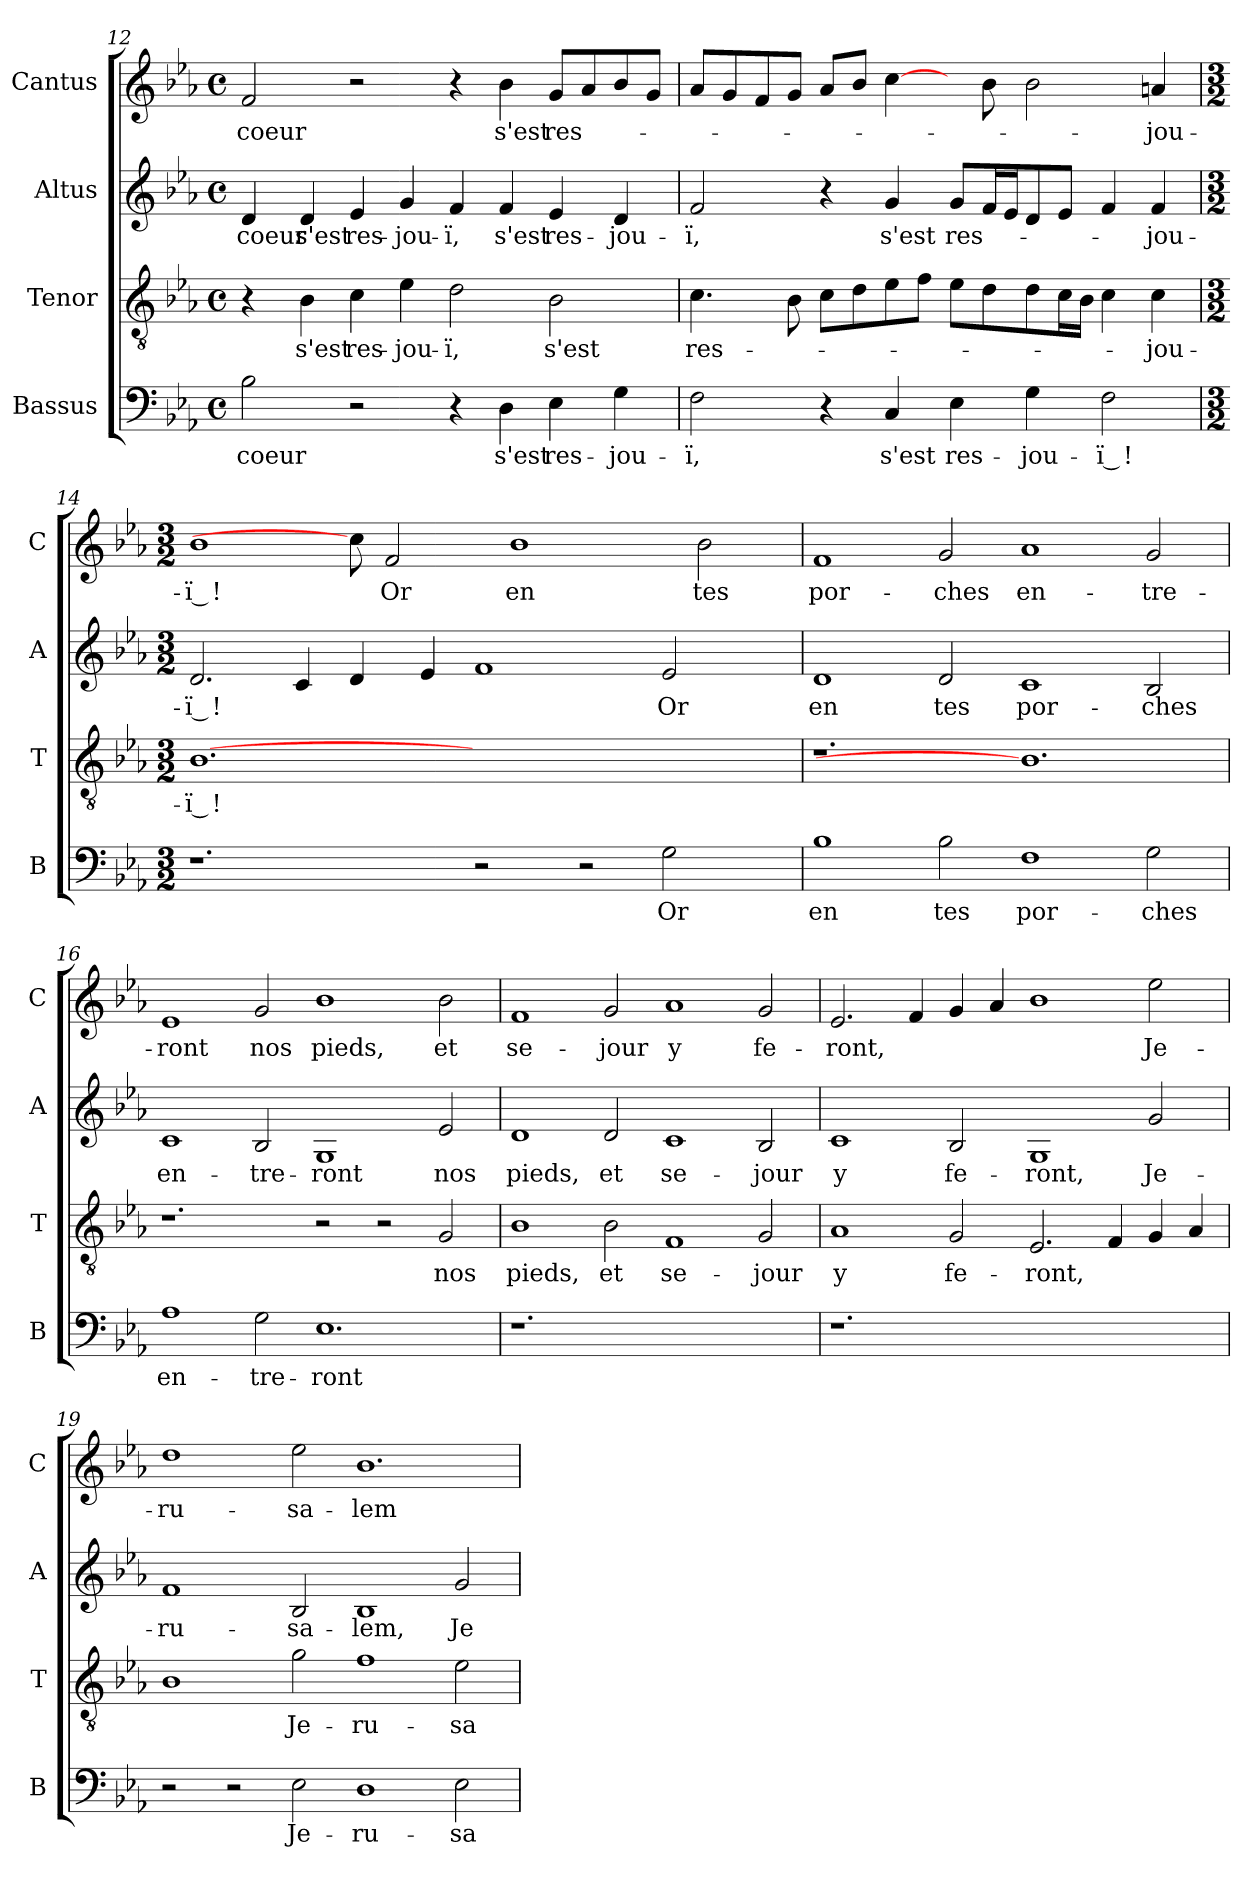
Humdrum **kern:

**kern	**text	**kern	**text	**kern	**text	**kern	**text
*part4	*part4	*part3	*part3	*part2	*part2	*part1	*part1
*staff4	*staff4	*staff3	*staff3	*staff2	*staff2	*staff1	*staff1
*I"Bassus	*	*I"Tenor	*	*I"Altus	*	*I"Cantus	*
*I'B	*	*I'T	*	*I'A	*	*I'C	*
*clefF4	*	*clefGv2	*	*clefG2	*	*clefG2	*
*k[b-e-a-]	*	*k[b-e-a-]	*	*k[b-e-a-]	*	*k[b-e-a-]	*
*E-:	*	*E-:	*	*E-:	*	*E-:	*
*M4/4	*	*M4/4	*	*M4/4	*	*M4/4	*
*met(c)	*	*met(c)	*	*met(c)	*	*met(c)	*
=12	=12	=12	=12	=12	=12	=12	=12
!	!LO:LY:b	!	!	!	!LO:LY:b	!	!LO:LY:b
2B-\	coeur	4r	.	4d/	coeur	2f/	coeur
!	!	!	!LO:LY:b	!	!LO:LY:b	!	!
.	.	4B-\	s'est	4d/	s'est	.	.
!	!	!	!LO:LY:b	!	!LO:LY:b	!	!
2r	.	4c\	res-	4e-/	res-	2r	.
!	!	!	!LO:LY:b	!	!LO:LY:b	!	!
.	.	4e-\	-jou-	4g/	-jou-	.	.
!	!	!	!LO:LY:b	!	!LO:LY:b	!	!
4r	.	2d\	-ï,	4f/	-ï,	4r	.
!	!LO:LY:b	!	!	!	!LO:LY:b	!	!LO:LY:b
4D\	s'est	.	.	4f/	s'est	4b-\	s'est
!	!LO:LY:b	!	!LO:LY:b	!	!LO:LY:b	!	!LO:LY:b
4E-\	res-	2B-\	s'est	4e-/	res-	8g/L	res-
.	.	.	.	.	.	8a-/	.
!	!LO:LY:b	!	!	!	!LO:LY:b	!	!
4G\	-jou-	.	.	4d/	-jou-	8b-/	.
.	.	.	.	.	.	8g/J	.
=13	=13	=13	=13	=13	=13	=13	=13
!	!LO:LY:b	!	!LO:LY:b	!	!LO:LY:b	!	!
2F\	-ï,	4.c\	res-	2f/	-ï,	8a-/L	.
.	.	.	.	.	.	8g/	.
.	.	.	.	.	.	8f/	.
.	.	8B-\	.	.	.	8g/J	.
4r	.	8c\L	.	4r	.	8a-/L	.
.	.	8d\	.	.	.	8b-/J	.
!	!LO:LY:b	!	!	!	!LO:LY:b	!	!
4C/	s'est	8e-\	.	4g/	s'est	[4cc\	.
.	.	8f\J	.	.	.	.	.
!	!LO:LY:b	!	!	!	!LO:LY:b	!	!
4E-\	res-	8e-\L	.	8g/L	res-	8ryy	.
.	.	8d\	.	16f/L	.	8b-\	.
.	.	.	.	16e-/J	.	.	.
!	!LO:LY:b	!	!	!	!	!	!
4G\	-jou-	8d\	.	8d/	.	2b-\	.
.	.	16c\L	.	8e-/J	.	.	.
.	.	16B-\JJ	.	.	.	.	.
!	!LO:LY:b	!	!	!	!	!	!
2F\	-ï !	4c\	.	4f/	.	.	.
!	!	!	!LO:LY:b	!	!LO:LY:b	!	!LO:LY:b
.	.	4c\	-jou-	4f/	-jou-	4an/	-jou-
!!LO:LB:g=z
=14	=14	=14	=14	=14	=14	=14	=14
*M3/2	*	*M3/2	*	*M3/2	*	*M3/2	*
!	!	!	!LO:LY:b	!	!LO:LY:b	!	!LO:LY:b
1.r	.	[1.B-	-ï !	2.d/	-ï !	1b-	-ï !
.	.	.	.	4c/	.	.	.
.	.	.	.	4d/	.	8cc\]	.
!	!	!	!	!	!	!	!LO:LY:b
.	.	.	.	.	.	2f/	Or
.	.	.	.	4e-/	.	.	.
2r	.	1ryy	.	1f	.	.	.
!	!	!	!	!	!	!	!LO:LY:b
.	.	.	.	.	.	1b-	en
2r	.	.	.	.	.	.	.
!	!LO:LY:b	!	!	!	!LO:LY:b	!	!
2G\	Or	2ryy	.	2e-/	Or	.	.
!	!	!	!	!	!	!	!LO:LY:b
.	.	.	.	.	.	2b-\	tes
8ryy	.	8ryy	.	8ryy	.	.	.
=15	=15	=15	=15	=15	=15	=15	=15
!	!LO:LY:b	!	!	!	!LO:LY:b	!	!LO:LY:b
1B-	en	1.r	.	1d	en	1f	por-
!	!LO:LY:b	!	!	!	!LO:LY:b	!	!LO:LY:b
2B-\	tes	.	.	2d/	tes	2g/	-ches
!	!LO:LY:b	!	!	!	!LO:LY:b	!	!LO:LY:b
1F	por-	1.B-]	.	1c	por-	1a-	en-
!	!LO:LY:b	!	!	!	!LO:LY:b	!	!LO:LY:b
2G\	-ches	.	.	2B-/	-ches	2g/	-tre-
=16	=16	=16	=16	=16	=16	=16	=16
!	!LO:LY:b	!	!	!	!LO:LY:b	!	!LO:LY:b
1A-	en-	1.r	.	1c	en-	1e-	-ront
!	!LO:LY:b	!	!	!	!LO:LY:b	!	!LO:LY:b
2G\	-tre-	.	.	2B-/	-tre-	2g/	nos
!	!LO:LY:b	!	!	!	!LO:LY:b	!	!LO:LY:b
1.E-	-ront	2r	.	1G	-ront	1b-	pieds,
.	.	2r	.	.	.	.	.
!	!	!	!LO:LY:b	!	!LO:LY:b	!	!LO:LY:b
.	.	2G/	nos	2e-/	nos	2b-\	et
!!LO:LB:g=z
=17	=17	=17	=17	=17	=17	=17	=17
!	!	!	!LO:LY:b	!	!LO:LY:b	!	!LO:LY:b
1.r	.	1B-	pieds,	1d	pieds,	1f	se-
!	!	!	!LO:LY:b	!	!LO:LY:b	!	!LO:LY:b
.	.	2B-\	et	2d/	et	2g/	-jour
!	!	!	!LO:LY:b	!	!LO:LY:b	!	!LO:LY:b
1.ryy	.	1F	se-	1c	se-	1a-	y
!	!	!	!LO:LY:b	!	!LO:LY:b	!	!LO:LY:b
.	.	2G/	-jour	2B-/	-jour	2g/	fe-
=18	=18	=18	=18	=18	=18	=18	=18
!	!	!	!LO:LY:b	!	!LO:LY:b	!	!LO:LY:b
1.r	.	1A-	y	1c	y	2.e-/	-ront,
.	.	.	.	.	.	4f/	.
!	!	!	!LO:LY:b	!	!LO:LY:b	!	!
.	.	2G/	fe-	2B-/	fe-	4g/	.
.	.	.	.	.	.	4a-/	.
!	!	!	!LO:LY:b	!	!LO:LY:b	!	!
1.ryy	.	2.E-/	-ront,	1G	-ront,	1b-	.
.	.	4F/	.	.	.	.	.
!	!	!	!	!	!LO:LY:b	!	!LO:LY:b
.	.	4G/	.	2g/	Je-	2ee-\	Je-
.	.	4A-/	.	.	.	.	.
=19	=19	=19	=19	=19	=19	=19	=19
!	!	!	!	!	!LO:LY:b	!	!LO:LY:b
2r	.	1B-	.	1f	-ru-	1dd	-ru-
2r	.	.	.	.	.	.	.
!	!LO:LY:b	!	!LO:LY:b	!	!LO:LY:b	!	!LO:LY:b
2E-\	Je-	2g\	Je-	2B-/	-sa-	2ee-\	-sa-
!	!LO:LY:b	!	!LO:LY:b	!	!LO:LY:b	!	!LO:LY:b
1D	-ru-	1f	-ru-	1B-	-lem,	1.b-	-lem
!	!LO:LY:b	!	!LO:LY:b	!	!LO:LY:b	!	!
2E-\	-sa-	2e-\	-sa-	2g/	Je-	.	.
=	=	=	=	=	=	=	=
*-	*-	*-	*-	*-	*-	*-	*-
